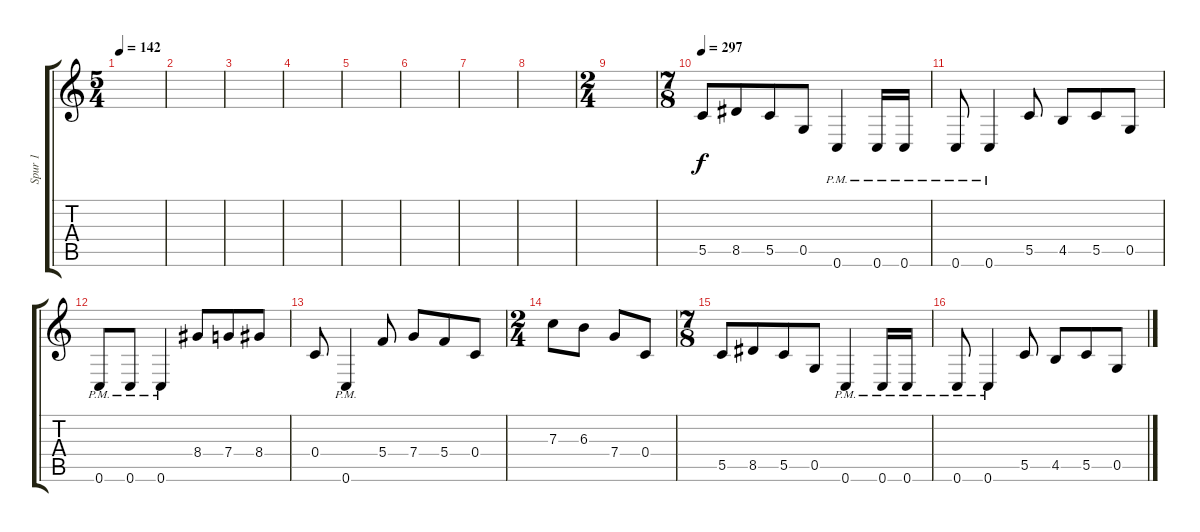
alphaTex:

\track ("Spur 1" "Spur 1") {instrument distortionguitar}
\staff {score tabs}
\tuning (D4 A3 F3 C3 G2 C2) {hide}
\ts (5 4)
\tempo 142
\clef g2
\ks c
|
|
|
|
|
|
|
|
\ts (2 4)
|
\ts (7 8)
\tempo 297
5.5.8{volume 10} 8.5.8 5.5.8 0.5.8 0.6{pm}.4 0.6{pm}.16 0.6{pm}.16 |
0.6{pm}.8 0.6{pm}.4 5.5.8 4.5.8 5.5.8 0.5.8 |
0.6{pm}.8 0.6{pm}.8 0.6{pm}.4 8.4.8 7.4.8 8.4.8 |
0.4.8 0.6{pm}.4 5.4.8 7.4.8 5.4.8 0.4.8 |
\ts (2 4)
7.3.8 6.3.8 7.4.8 0.4.8 |
\ts (7 8)
5.5.8 8.5.8 5.5.8 0.5.8 0.6{pm}.4 0.6{pm}.16 0.6{pm}.16 |
0.6{pm}.8 0.6{pm}.4 5.5.8 4.5.8 5.5.8 0.5.8
